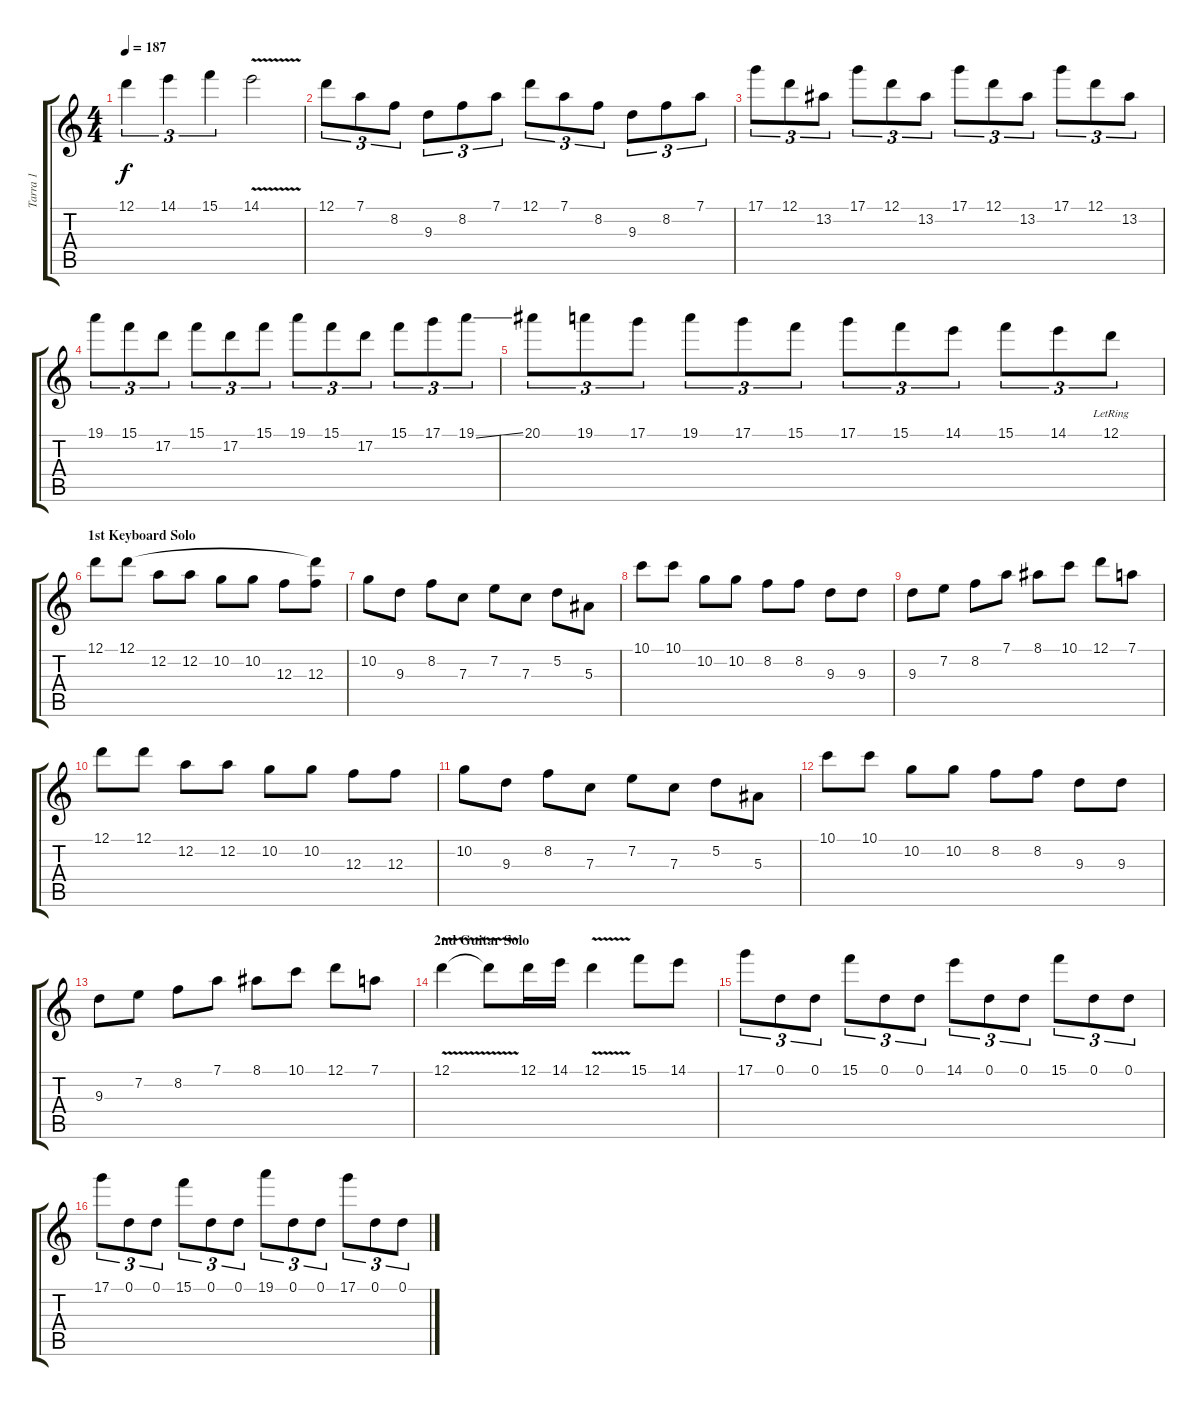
\track ("Tarra 1" "Tarra 1") {instrument distortionguitar}
\staff {score tabs}
\tuning (D4 A3 F3 C3 G2 D2) {hide}
\ts (4 4)
\tempo 187
\clef g2
\ks c
12.1.4{tu (3 2) dy f} 14.1.4{tu (3 2)} 15.1.4{tu (3 2)} 14.1{v}.2 |
12.1.8{tu (3 2)} 7.1.8{tu (3 2)} 8.2.8{tu (3 2)} 9.3.8{tu (3 2)} 8.2.8{tu (3 2)} 7.1.8{tu (3 2)} 12.1.8{tu (3 2)} 7.1.8{tu (3 2)} 8.2.8{tu (3 2)} 9.3.8{tu (3 2)} 8.2.8{tu (3 2)} 7.1.8{tu (3 2)} |
17.1.8{tu (3 2)} 12.1.8{tu (3 2)} 13.2.8{tu (3 2)} 17.1.8{tu (3 2)} 12.1.8{tu (3 2)} 13.2.8{tu (3 2)} 17.1.8{tu (3 2)} 12.1.8{tu (3 2)} 13.2.8{tu (3 2)} 17.1.8{tu (3 2)} 12.1.8{tu (3 2)} 13.2.8{tu (3 2)} |
19.1.8{tu (3 2)} 15.1.8{tu (3 2)} 17.2.8{tu (3 2)} 15.1.8{tu (3 2)} 17.2.8{tu (3 2)} 15.1.8{tu (3 2)} 19.1.8{tu (3 2)} 15.1.8{tu (3 2)} 17.2.8{tu (3 2)} 15.1.8{tu (3 2)} 17.1.8{tu (3 2)} 19.1{ss}.8{tu (3 2)} |
20.1.8{tu (3 2)} 19.1.8{tu (3 2)} 17.1.8{tu (3 2)} 19.1.8{tu (3 2)} 17.1.8{tu (3 2)} 15.1.8{tu (3 2)} 17.1.8{tu (3 2)} 15.1.8{tu (3 2)} 14.1.8{tu (3 2)} 15.1.8{tu (3 2)} 14.1.8{tu (3 2)} 12.1{lr}.8{tu (3 2)} |
\section ("" "1st Keyboard Solo")
12.1.8{volume 14} 12.1.8 12.2.8 12.2.8 10.2.8 10.2.8 12.3.8 (12.1{t} 12.3).8 |
10.2.8 9.3.8 8.2.8 7.3.8 7.2.8 7.3.8 5.2.8 5.3.8 |
10.1.8 10.1.8 10.2.8 10.2.8 8.2.8 8.2.8 9.3.8 9.3.8 |
9.3.8 7.2.8 8.2.8 7.1.8 8.1.8 10.1.8 12.1.8 7.1.8 |
12.1.8 12.1.8 12.2.8 12.2.8 10.2.8 10.2.8 12.3.8 12.3.8 |
10.2.8 9.3.8 8.2.8 7.3.8 7.2.8 7.3.8 5.2.8 5.3.8 |
10.1.8 10.1.8 10.2.8 10.2.8 8.2.8 8.2.8 9.3.8 9.3.8 |
9.3.8 7.2.8 8.2.8 7.1.8 8.1.8 10.1.8 12.1.8 7.1.8 |
\section ("" "2nd Guitar Solo")
12.1{v}.4{volume 15} 12.1{t}.8 12.1.16 14.1.16 12.1{v}.4 15.1.8 14.1.8 |
17.1.8{tu (3 2)} 0.1.8{tu (3 2)} 0.1.8{tu (3 2)} 15.1.8{tu (3 2)} 0.1.8{tu (3 2)} 0.1.8{tu (3 2)} 14.1.8{tu (3 2)} 0.1.8{tu (3 2)} 0.1.8{tu (3 2)} 15.1.8{tu (3 2)} 0.1.8{tu (3 2)} 0.1.8{tu (3 2)} |
17.1.8{tu (3 2)} 0.1.8{tu (3 2)} 0.1.8{tu (3 2)} 15.1.8{tu (3 2)} 0.1.8{tu (3 2)} 0.1.8{tu (3 2)} 19.1.8{tu (3 2)} 0.1.8{tu (3 2)} 0.1.8{tu (3 2)} 17.1.8{tu (3 2)} 0.1.8{tu (3 2)} 0.1.8{tu (3 2)}
